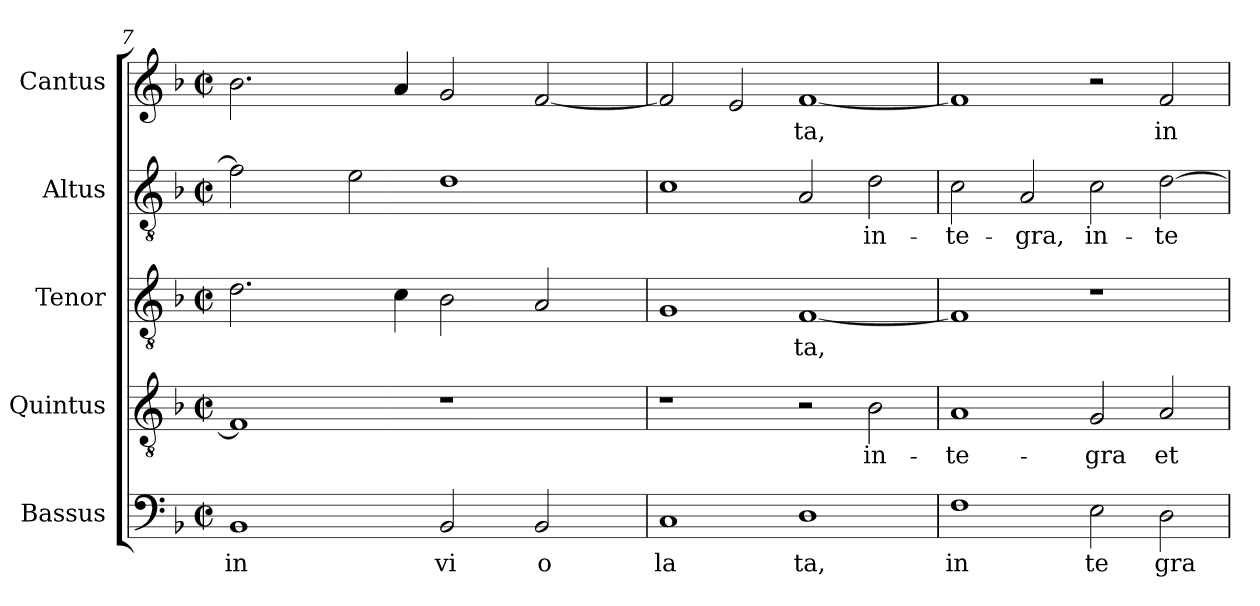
**kern	**text	**kern	**text	**kern	**text	**kern	**text	**kern	**text
*part5	*part5	*part4	*part4	*part3	*part3	*part2	*part2	*part1	*part1
*staff5	*staff5	*staff4	*staff4	*staff3	*staff3	*staff2	*staff2	*staff1	*staff1
*I"Bassus	*	*I"Quintus	*	*I"Tenor	*	*I"Altus	*	*I"Cantus	*
!!LO:LB:g=z
*clefF4	*	*clefGv2	*	*clefGv2	*	*clefGv2	*	*clefG2	*
*k[b-]	*	*k[b-]	*	*k[b-]	*	*k[b-]	*	*k[b-]	*
*F:	*	*F:	*	*F:	*	*F:	*	*F:	*
*M2/2	*	*M2/2	*	*M2/2	*	*M2/2	*	*M2/2	*
*met(c|)	*	*met(c|)	*	*met(c|)	*	*met(c|)	*	*met(c|)	*
=7	=7	=7	=7	=7	=7	=7	=7	=7	=7
!	!LO:LY:b:cj	!	!	!	!	!	!	!	!
*	*	*	*	*^	*	*^	*	*^	*
1BB-	in	1F]	.	2.d\	4ryy	.	2f\]	64ryy	.	2.b-\	4ryy	.
.	.	.	.	.	.	.	.	1ryy	.	.	.	.
.	.	.	.	.	8ryy	.	.	.	.	.	8ryy	.
.	.	.	.	.	64ryy	.	.	.	.	.	64ryy	.
.	.	.	.	.	1ryy	.	.	.	.	.	1ryy	.
.	.	.	.	.	.	.	2e\	.	.	.	.	.
.	.	.	.	4c\	.	.	.	.	.	4a/	.	.
!	!LO:LY:b:cj	!	!	!	!	!	!	!	!	!	!	!
2BB-/	vi	1r	.	2B-\	.	.	1d	.	.	2g/	.	.
.	.	.	.	.	.	.	.	2ryy	.	.	.	.
.	.	.	.	.	2ryy	.	.	.	.	.	2ryy	.
!	!LO:LY:b:cj	!	!	!	!	!	!	!	!	!	!	!
2BB-/	o	.	.	2A/	.	.	.	.	.	[<2f/	.	.
.	.	.	.	.	.	.	.	4ryy	.	.	.	.
.	.	.	.	.	.	.	.	8...ryy	.	.	.	.
.	.	.	.	.	16..ryy	.	.	.	.	.	16..ryy	.
=8	=8	=8	=8	=8	=8	=8	=8	=8	=8	=8	=8	=8
!	!LO:LY:b:cj	!	!	!	!	!	!	!	!	!	!	!
*	*	*	*	*v	*v	*	*	*	*	*v	*v	*
*	*	*	*	*	*	*v	*v	*	*	*
1C	la	1r	.	1G	.	1c	.	2f/]	.
.	.	.	.	.	.	.	.	2e/	.
!	!LO:LY:b:cj	!	!	!	!LO:LY:b:cj	!	!	!	!LO:LY:b:cj
1D	ta,	2r	.	[<1F	ta,	2A/	.	[<1f	ta,
!	!	!	!LO:LY:b:cj	!	!	!	!LO:LY:b:cj	!	!
.	.	2B-\	in-	.	.	2d\	in-	.	.
=9	=9	=9	=9	=9	=9	=9	=9	=9	=9
!	!LO:LY:b:cj	!	!LO:LY:b:cj	!	!	!	!LO:LY:b:cj	!	!
1F	in	1A	-te-	1F]	.	2c\	-te-	1f]	.
!	!	!	!	!	!	!	!LO:LY:b:cj	!	!
.	.	.	.	.	.	2A/	-gra,	.	.
!	!LO:LY:b:cj	!	!LO:LY:b:cj	!	!	!	!LO:LY:b:cj	!	!
2E\	te	2G/	-gra	1r	.	2c\	in-	2r	.
!	!LO:LY:b:cj	!	!LO:LY:b:cj	!	!	!	!LO:LY:b:cj	!	!LO:LY:b:cj
2D\	gra	2A/	et	.	.	[>2d\	-te-	2f/	in-
=	=	=	=	=	=	=	=	=	=
*-	*-	*-	*-	*-	*-	*-	*-	*-	*-
